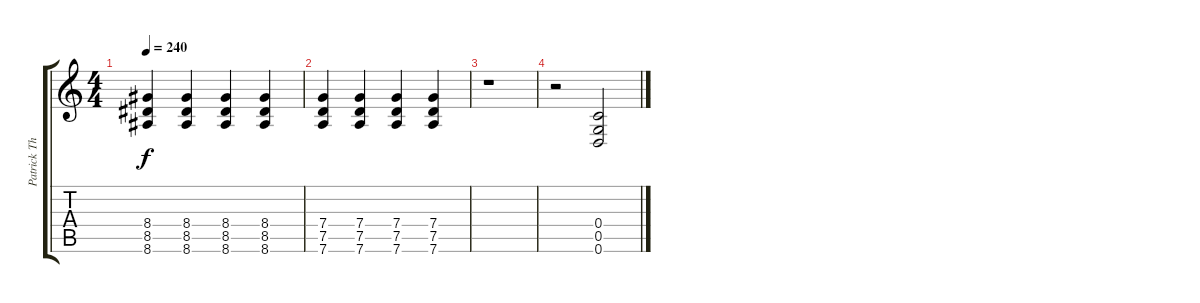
\track ("Patrick Thompson - Lead Guitar" "Patrick Th") {instrument overdrivenguitar}
\staff {score tabs}
\tuning (D4 A3 F3 C3 G2 D2) {hide}
\ts (4 4)
\tempo 240
\clef g2
\ks c
(8.4 8.5 8.6).4{dy f} (8.4 8.5 8.6).4 (8.4 8.5 8.6).4 (8.4 8.5 8.6).4 |
(7.4 7.5 7.6).4 (7.4 7.5 7.6).4 (7.4 7.5 7.6).4 (7.4 7.5 7.6).4 |
r.1 |
r.2 (0.4 0.5 0.6).2
